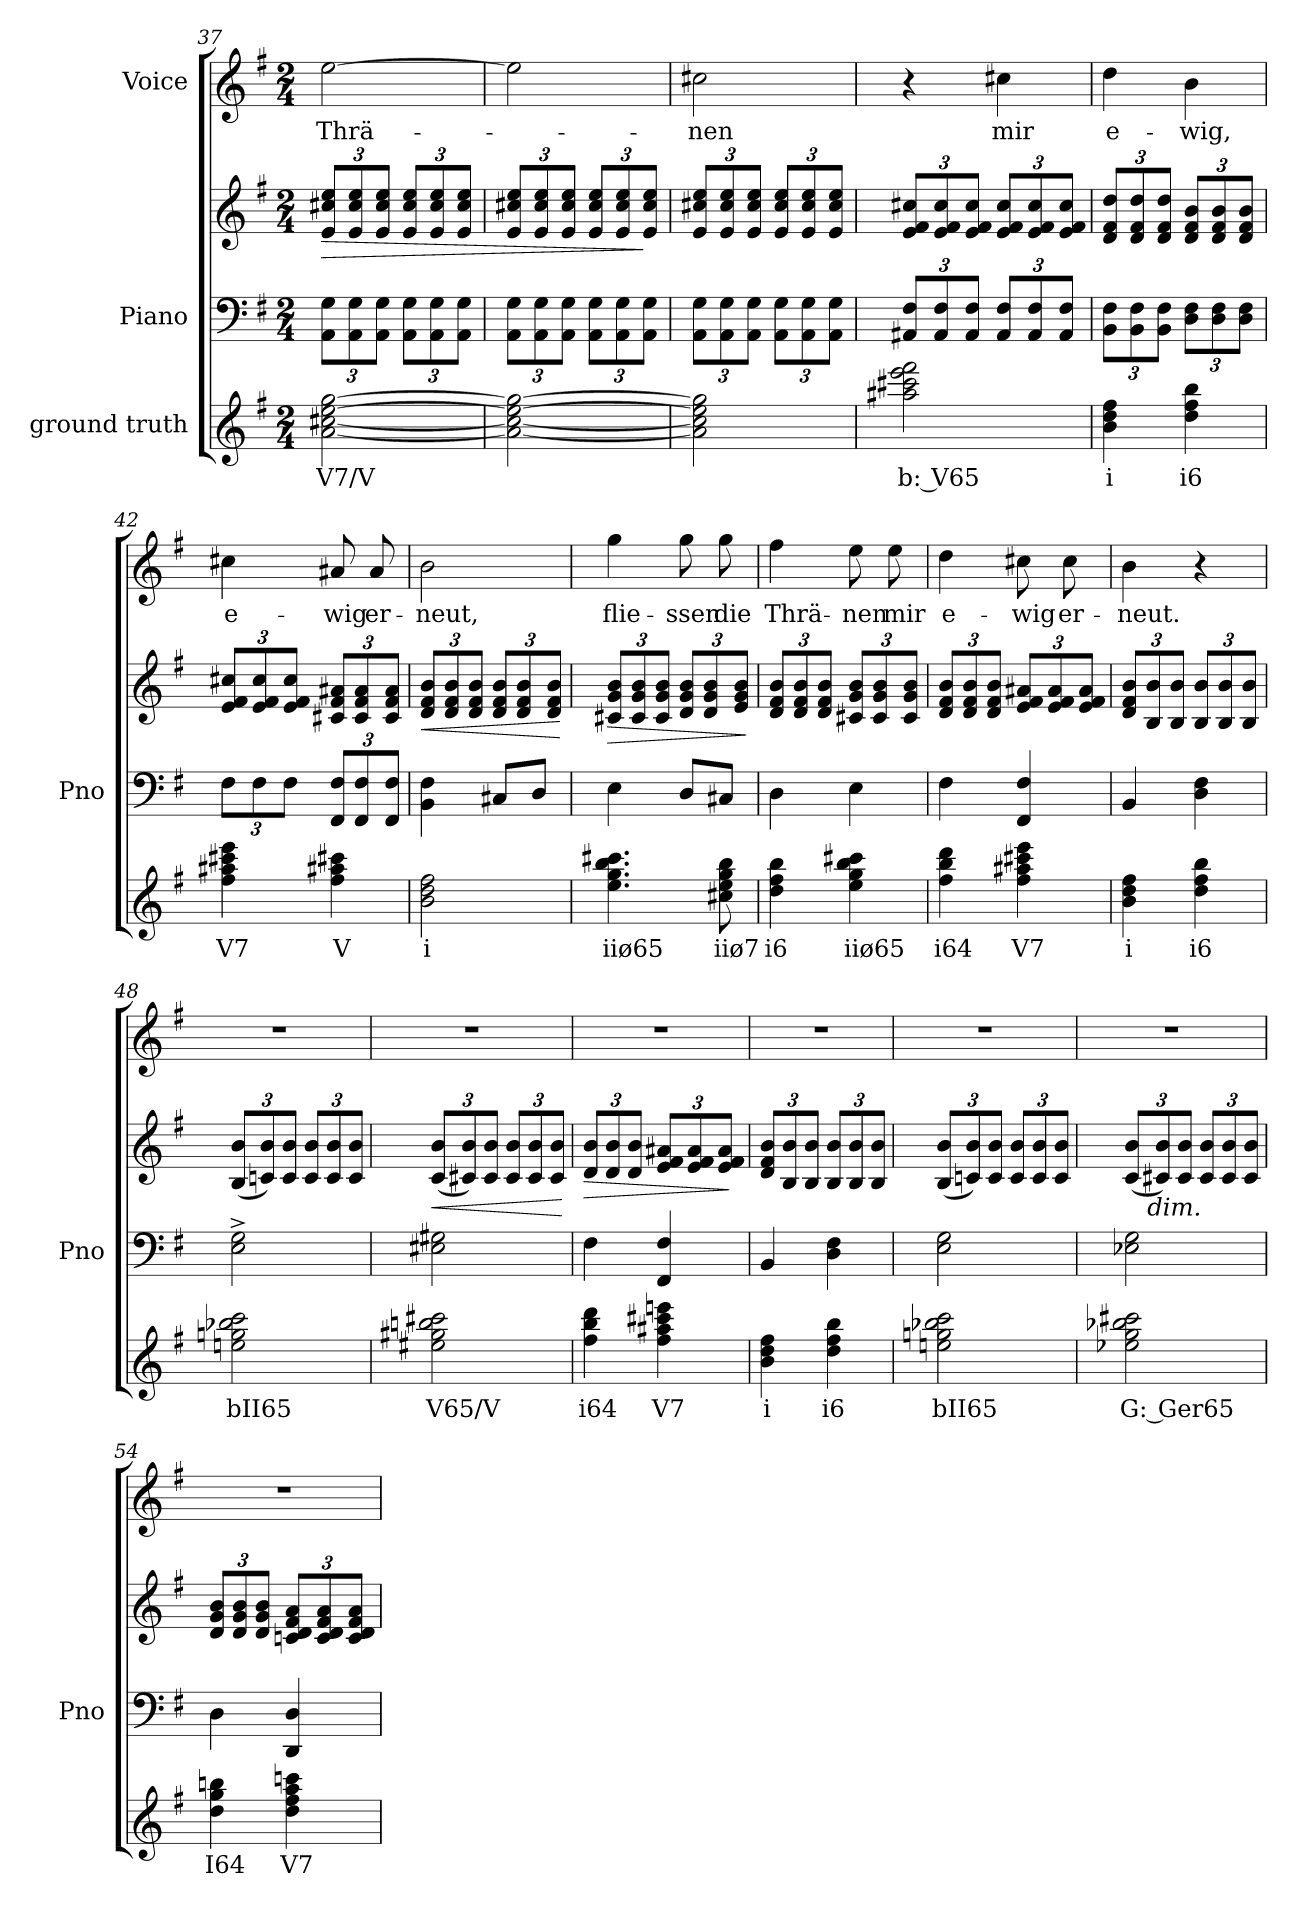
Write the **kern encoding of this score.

**kern	**text	**kern	**kern	**dynam	**kern	**text
*part3	*part3	*part2	*part2	*part2	*part1	*part1
*staff4	*staff4	*staff3	*staff2	*staff2/3	*staff1	*staff1
*I"ground truth	*	*I"Piano	*	*	*I"Voice	*
*	*	*I'Pno	*	*	*	*
!!LO:LB:g=z
*	*	*clefF4	*clefG2	*	*clefG2	*
*k[f#]	*	*k[f#]	*k[f#]	*	*k[f#]	*
*M2/4	*	*M2/4	*M2/4	*	*M2/4	*
=37	=37	=37	=37	=37	=37	=37
*	*	*Xbrackettup	*Xbrackettup	*	*	*
!	!	!	!	!LO:HP:b	!	!
!	!	!	!	!	!	!LO:LY:b
[2a [2cc#X [2ee [2gg	V7/V	12AA\ 12G\L	12e/ 12cc#X/ 12ee/L	>	[2ee\	Thrä-
.	.	12AA\ 12G\	12e/ 12cc#/ 12ee/	.	.	.
.	.	12AA\ 12G\J	12e/ 12cc#/ 12ee/J	.	.	.
.	.	12AA\ 12G\L	12e/ 12cc#/ 12ee/L	.	.	.
.	.	12AA\ 12G\	12e/ 12cc#/ 12ee/	.	.	.
.	.	12AA\ 12G\J	12e/ 12cc#/ 12ee/J	.	.	.
=38	=38	=38	=38	=38	=38	=38
2a_ 2cc#_ 2ee_ 2gg_	.	12AA\ 12G\L	12e/ 12cc#X/ 12ee/L	.	2ee\]	.
.	.	12AA\ 12G\	12e/ 12cc#/ 12ee/	.	.	.
.	.	12AA\ 12G\J	12e/ 12cc#/ 12ee/J	.	.	.
.	.	12AA\ 12G\L	12e/ 12cc#/ 12ee/L	.	.	.
.	.	12AA\ 12G\	12e/ 12cc#/ 12ee/	.	.	.
.	.	12AA\ 12G\J	12e/ 12cc#/ 12ee/J	]	.	.
=39	=39	=39	=39	=39	=39	=39
!	!	!	!	!	!	!LO:LY:b
2a] 2cc#] 2ee] 2gg]	.	12AA\ 12G\L	12e/ 12cc#X/ 12ee/L	.	2cc#X\	-nen
.	.	12AA\ 12G\	12e/ 12cc#/ 12ee/	.	.	.
.	.	12AA\ 12G\J	12e/ 12cc#/ 12ee/J	.	.	.
.	.	12AA\ 12G\L	12e/ 12cc#/ 12ee/L	.	.	.
.	.	12AA\ 12G\	12e/ 12cc#/ 12ee/	.	.	.
.	.	12AA\ 12G\J	12e/ 12cc#/ 12ee/J	.	.	.
=40	=40	=40	=40	=40	=40	=40
2aa#X 2ccc#X 2eee 2fff#	b: V65	12AA#X/ 12F#/L	12e/ 12f#/ 12cc#X/L	.	4r	.
.	.	12AA#/ 12F#/	12e/ 12f#/ 12cc#/	.	.	.
.	.	12AA#/ 12F#/J	12e/ 12f#/ 12cc#/J	.	.	.
!	!	!	!	!	!	!LO:LY:b
.	.	12AA#/ 12F#/L	12e/ 12f#/ 12cc#/L	.	4cc#X\	mir
.	.	12AA#/ 12F#/	12e/ 12f#/ 12cc#/	.	.	.
.	.	12AA#/ 12F#/J	12e/ 12f#/ 12cc#/J	.	.	.
!!LO:LB:g=z
=41	=41	=41	=41	=41	=41	=41
!	!	!	!	!	!	!LO:LY:b
4b 4dd 4ff#	i	12BB\ 12F#\L	12d/ 12f#/ 12dd/L	.	4dd\	e-
.	.	12BB\ 12F#\	12d/ 12f#/ 12dd/	.	.	.
.	.	12BB\ 12F#\J	12d/ 12f#/ 12dd/J	.	.	.
!	!	!	!	!	!	!LO:LY:b
4dd 4ff# 4bb	i6	12D\ 12F#\L	12d/ 12f#/ 12b/L	.	4b\	-wig,
.	.	12D\ 12F#\	12d/ 12f#/ 12b/	.	.	.
.	.	12D\ 12F#\J	12d/ 12f#/ 12b/J	.	.	.
=42	=42	=42	=42	=42	=42	=42
!	!	!	!	!	!	!LO:LY:b
4ff# 4aa#X 4ccc#X 4eee	V7	12F#\L	12e/ 12f#/ 12cc#X/L	.	4cc#X\	e-
.	.	12F#\	12e/ 12f#/ 12cc#/	.	.	.
.	.	12F#\J	12e/ 12f#/ 12cc#/J	.	.	.
!	!	!	!	!	!	!LO:LY:b
4ff# 4aa#X 4ccc#X	V	12FF#/ 12F#/L	12c#X/ 12f#/ 12a#X/L	.	8a#X/	-wig
.	.	12FF#/ 12F#/	12c#/ 12f#/ 12a#/	.	.	.
!	!	!	!	!	!	!LO:LY:b
.	.	.	.	.	8a#/	er-
.	.	12FF#/ 12F#/J	12c#/ 12f#/ 12a#/J	.	.	.
=43	=43	=43	=43	=43	=43	=43
!	!	!	!	!LO:HP:b	!	!
!	!	!	!	!	!	!LO:LY:b
2b 2dd 2ff#	i	4BB\ 4F#\	12d/ 12f#/ 12b/L	<	2b\	-neut,
.	.	.	12d/ 12f#/ 12b/	.	.	.
.	.	.	12d/ 12f#/ 12b/J	.	.	.
.	.	8C#X/L	12d/ 12f#/ 12b/L	.	.	.
.	.	.	12d/ 12f#/ 12b/	.	.	.
.	.	8D/J	.	.	.	.
.	.	.	12d/ 12f#/ 12b/J	.	.	.
.	.	.	.	[	.	.
=44	=44	=44	=44	=44	=44	=44
!	!	!	!	!LO:HP:b	!	!
!	!	!	!	!	!	!LO:LY:b
4.ee 4.gg 4.bb 4.ccc#X	iiø65	4E\	12c#X/ 12g/ 12b/L	>	4gg\	flie-
.	.	.	12c#/ 12g/ 12b/	.	.	.
.	.	.	12c#/ 12g/ 12b/J	.	.	.
!	!	!	!	!	!	!LO:LY:b
.	.	8D/L	12d/ 12g/ 12b/L	.	8gg\	-ssen
.	.	.	12d/ 12g/ 12b/	.	.	.
!	!	!	!	!	!	!LO:LY:b
8cc#X 8ee 8gg 8bb	iiø7	8C#X/J	.	.	8gg\	die
.	.	.	12e/ 12g/ 12b/J	.	.	.
.	.	.	.	]	.	.
!!LO:LB:g=z
=45	=45	=45	=45	=45	=45	=45
!	!	!	!	!	!	!LO:LY:b
4dd 4ff# 4bb	i6	4D\	12d/ 12f#/ 12b/L	.	4ff#\	Thrä-
.	.	.	12d/ 12f#/ 12b/	.	.	.
.	.	.	12d/ 12f#/ 12b/J	.	.	.
!	!	!	!	!	!	!LO:LY:b
4ee 4gg 4bb 4ccc#X	iiø65	4E\	12c#X/ 12g/ 12b/L	.	8ee\	-nen
.	.	.	12c#/ 12g/ 12b/	.	.	.
!	!	!	!	!	!	!LO:LY:b
.	.	.	.	.	8ee\	mir
.	.	.	12c#/ 12g/ 12b/J	.	.	.
=46	=46	=46	=46	=46	=46	=46
!	!	!	!	!	!	!LO:LY:b
4ff# 4bb 4ddd	i64	4F#\	12d/ 12f#/ 12b/L	.	4dd\	e-
.	.	.	12d/ 12f#/ 12b/	.	.	.
.	.	.	12d/ 12f#/ 12b/J	.	.	.
!	!	!	!	!	!	!LO:LY:b
4ff# 4aa#X 4ccc#X 4eee	V7	4FF#/ 4F#/	12e/ 12f#/ 12a#X/L	.	8cc#X\	-wig
.	.	.	12e/ 12f#/ 12a#/	.	.	.
!	!	!	!	!	!	!LO:LY:b
.	.	.	.	.	8cc#\	er-
.	.	.	12e/ 12f#/ 12a#/J	.	.	.
=47	=47	=47	=47	=47	=47	=47
!	!	!	!	!	!	!LO:LY:b
4b 4dd 4ff#	i	4BB/	12d/ 12f#/ 12b/L	.	4b\	neut.
.	.	.	12B/ 12b/	.	.	.
.	.	.	12B/ 12b/J	.	.	.
4dd 4ff# 4bb	i6	4D\ 4F#\	12B/ 12b/L	.	4r	.
.	.	.	12B/ 12b/	.	.	.
.	.	.	12B/ 12b/J	.	.	.
=48	=48	=48	=48	=48	=48	=48
2een 2ggn 2bb-X 2ccc	bII65	2E\^ 2G\^	(<12B/ 12b/L	.	2r	.
.	.	.	12cn/ 12b/)	.	.	.
.	.	.	12c/ 12b/J	.	.	.
.	.	.	12c/ 12b/L	.	.	.
.	.	.	12c/ 12b/	.	.	.
.	.	.	12c/ 12b/J	.	.	.
!!LO:PB:g=z
=49	=49	=49	=49	=49	=49	=49
!	!	!	!	!LO:HP:b	!	!
2ee#X 2gg#X 2bbn 2ccc#X	V65/V	2E#X\ 2G#X\	(<12c/ 12b/L	<	2r	.
.	.	.	12c#X/ 12b/)	.	.	.
.	.	.	12c#/ 12b/J	.	.	.
.	.	.	12c#/ 12b/L	.	.	.
.	.	.	12c#/ 12b/	.	.	.
.	.	.	12c#/ 12b/J	.	.	.
.	.	.	.	[	.	.
=50	=50	=50	=50	=50	=50	=50
!	!	!	!	!LO:HP:b	!	!
4ff# 4bb 4ddd	i64	4F#\	12d/ 12b/L	>	2r	.
.	.	.	12d/ 12b/	.	.	.
.	.	.	12d/ 12b/J	.	.	.
4ff# 4aa#X 4ccc#X 4eeen	V7	4FF#/ 4F#/	12e/ 12f#/ 12a#X/L	.	.	.
.	.	.	12e/ 12f#/ 12a#/	.	.	.
.	.	.	12e/ 12f#/ 12a#/J	.	.	.
.	.	.	.	]	.	.
=51	=51	=51	=51	=51	=51	=51
4b 4dd 4ff#	i	4BB/	12d/ 12f#/ 12b/L	.	2r	.
.	.	.	12B/ 12b/	.	.	.
.	.	.	12B/ 12b/J	.	.	.
4dd 4ff# 4bb	i6	4D\ 4F#\	12B/ 12b/L	.	.	.
.	.	.	12B/ 12b/	.	.	.
.	.	.	12B/ 12b/J	.	.	.
=52	=52	=52	=52	=52	=52	=52
2een 2ggn 2bb-X 2ccc	bII65	2E\ 2G\	(<12B/ 12b/L	.	2r	.
.	.	.	12cn/ 12b/)	.	.	.
.	.	.	12c/ 12b/J	.	.	.
.	.	.	12c/ 12b/L	.	.	.
.	.	.	12c/ 12b/	.	.	.
.	.	.	12c/ 12b/J	.	.	.
!!LO:LB:g=z
=53	=53	=53	=53	=53	=53	=53
2ee-X 2gg 2bb-X 2ccc#X	G: Ger65	2E-X\ 2G\	(<12c/ 12b/L	.	2r	.
!	!	!	!LO:TX:b:i:t=dim.	!	!	!
.	.	.	12c#X/ 12b/)	.	.	.
.	.	.	12c#/ 12b/J	.	.	.
.	.	.	12c#/ 12b/L	.	.	.
.	.	.	12c#/ 12b/	.	.	.
.	.	.	12c#/ 12b/J	.	.	.
=54	=54	=54	=54	=54	=54	=54
4dd 4gg 4bbn	I64	4D\	12d/ 12g/ 12b/L	.	2r	.
.	.	.	12d/ 12g/ 12b/	.	.	.
.	.	.	12d/ 12g/ 12b/J	.	.	.
4dd 4ff# 4aa 4cccn	V7	4DD/ 4D/	12cn/ 12d/ 12f#/ 12a/L	.	.	.
.	.	.	12c/ 12d/ 12f#/ 12a/	.	.	.
.	.	.	12c/ 12d/ 12f#/ 12a/J	.	.	.
=	=	=	=	=	=	=
*-	*-	*-	*-	*-	*-	*-
